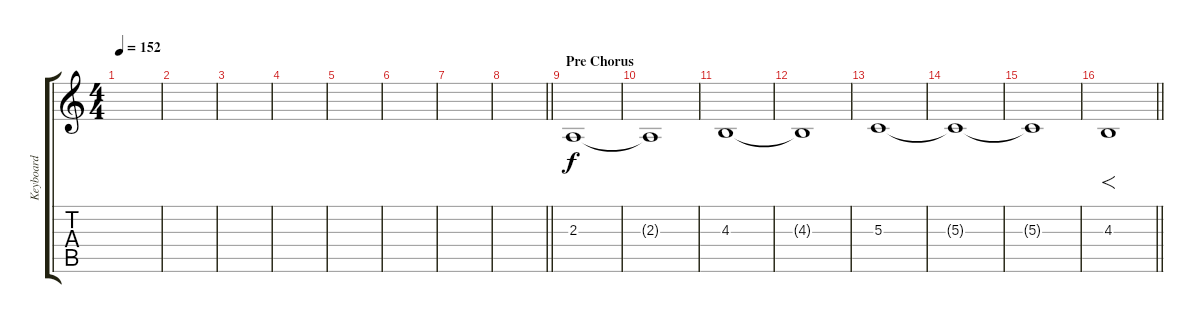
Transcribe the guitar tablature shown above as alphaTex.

\track ("Keyboard" "Keyboard") {instrument stringensemble1}
\staff {score tabs}
\tuning (E4 B3 G3 D3 A2 E2) {hide}
\ts (4 4)
\tempo 152
\clef g2
\ks c
|
|
|
|
|
|
|
\barLineRight lightlight
|
\section ("" "Pre Chorus")
2.3.1 |
2.3{t}.1 |
4.3.1 |
4.3{t}.1 |
5.3.1 |
5.3{t}.1 |
5.3{t}.1 |
\barLineRight lightlight
4.3.1{f}
